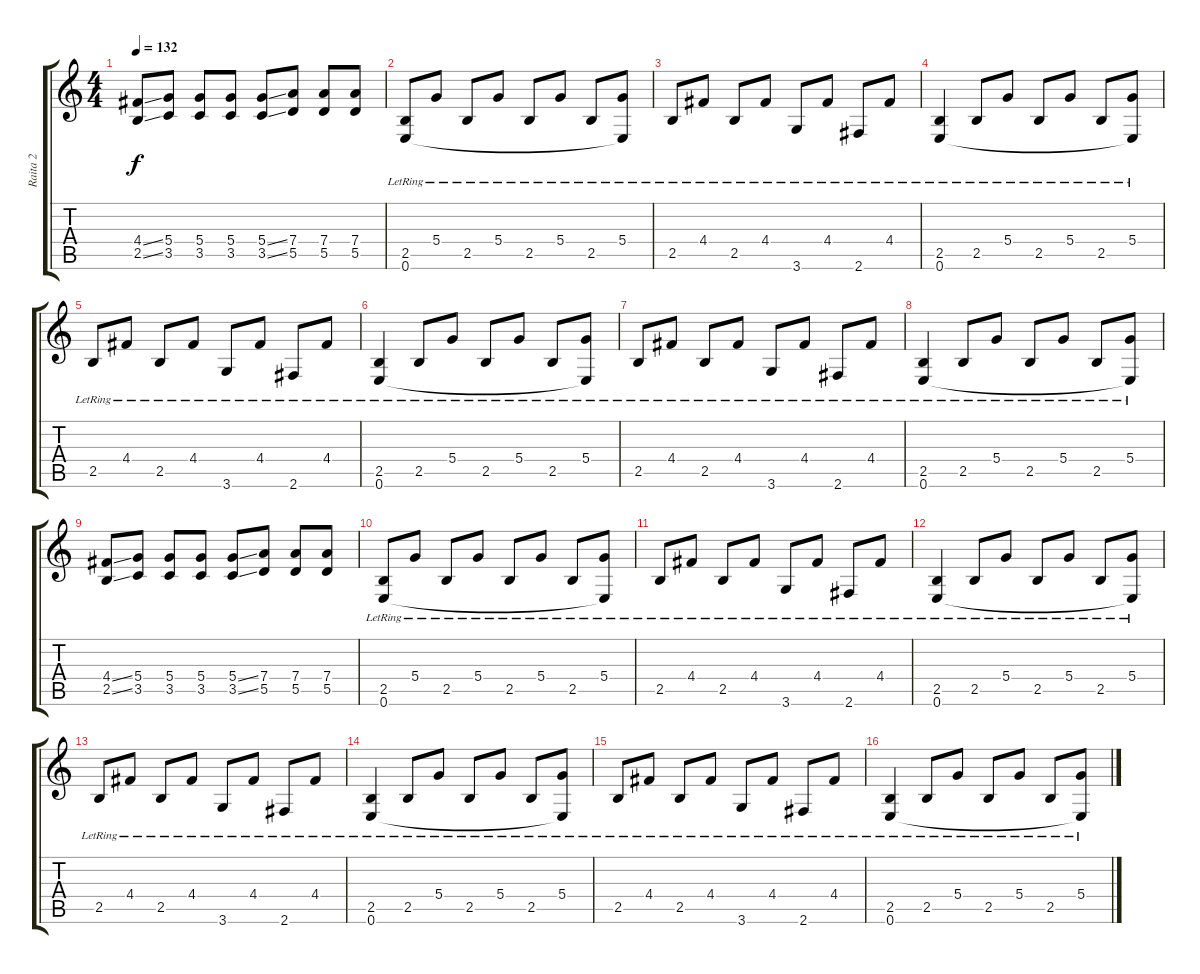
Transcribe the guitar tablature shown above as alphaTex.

\track ("Raita 2" "Raita 2") {instrument distortionguitar}
\staff {score tabs}
\tuning (E4 B3 G3 D3 A2 E2) {hide}
\ts (4 4)
\tempo 132
\clef g2
\ks c
(4.4{ss} 2.5{ss}).8{dy f} (5.4 3.5).8 (5.4 3.5).8 (5.4 3.5).8 (5.4{ss} 3.5{ss}).8 (7.4 5.5).8 (7.4 5.5).8 (7.4 5.5).8 |
(2.5{lr} 0.6{lr}).8 5.4{lr}.8 2.5{lr}.8 5.4{lr}.8 2.5{lr}.8 5.4{lr}.8 2.5{lr}.8 (5.4{lr} 0.6{t}).8 |
2.5{lr}.8 4.4{lr}.8 2.5{lr}.8 4.4{lr}.8 3.6{lr}.8 4.4{lr}.8 2.6{lr}.8 4.4{lr}.8 |
(2.5{lr} 0.6{lr}).4 2.5{lr}.8 5.4{lr}.8 2.5{lr}.8 5.4{lr}.8 2.5{lr}.8 (5.4{lr} 0.6{t}).8 |
2.5{lr}.8 4.4{lr}.8 2.5{lr}.8 4.4{lr}.8 3.6{lr}.8 4.4{lr}.8 2.6{lr}.8 4.4{lr}.8 |
(2.5{lr} 0.6{lr}).4 2.5{lr}.8 5.4{lr}.8 2.5{lr}.8 5.4{lr}.8 2.5{lr}.8 (5.4{lr} 0.6{t}).8 |
2.5{lr}.8 4.4{lr}.8 2.5{lr}.8 4.4{lr}.8 3.6{lr}.8 4.4{lr}.8 2.6{lr}.8 4.4{lr}.8 |
(2.5{lr} 0.6{lr}).4 2.5{lr}.8 5.4{lr}.8 2.5{lr}.8 5.4{lr}.8 2.5{lr}.8 (5.4{lr} 0.6{t}).8 |
(4.4{ss} 2.5{ss}).8 (5.4 3.5).8 (5.4 3.5).8 (5.4 3.5).8 (5.4{ss} 3.5{ss}).8 (7.4 5.5).8 (7.4 5.5).8 (7.4 5.5).8 |
(2.5{lr} 0.6{lr}).8 5.4{lr}.8 2.5{lr}.8 5.4{lr}.8 2.5{lr}.8 5.4{lr}.8 2.5{lr}.8 (5.4{lr} 0.6{t}).8 |
2.5{lr}.8 4.4{lr}.8 2.5{lr}.8 4.4{lr}.8 3.6{lr}.8 4.4{lr}.8 2.6{lr}.8 4.4{lr}.8 |
(2.5{lr} 0.6{lr}).4 2.5{lr}.8 5.4{lr}.8 2.5{lr}.8 5.4{lr}.8 2.5{lr}.8 (5.4{lr} 0.6{t}).8 |
2.5{lr}.8 4.4{lr}.8 2.5{lr}.8 4.4{lr}.8 3.6{lr}.8 4.4{lr}.8 2.6{lr}.8 4.4{lr}.8 |
(2.5{lr} 0.6{lr}).4 2.5{lr}.8 5.4{lr}.8 2.5{lr}.8 5.4{lr}.8 2.5{lr}.8 (5.4{lr} 0.6{t}).8 |
2.5{lr}.8 4.4{lr}.8 2.5{lr}.8 4.4{lr}.8 3.6{lr}.8 4.4{lr}.8 2.6{lr}.8 4.4{lr}.8 |
(2.5{lr} 0.6{lr}).4 2.5{lr}.8 5.4{lr}.8 2.5{lr}.8 5.4{lr}.8 2.5{lr}.8 (5.4{lr} 0.6{t}).8
